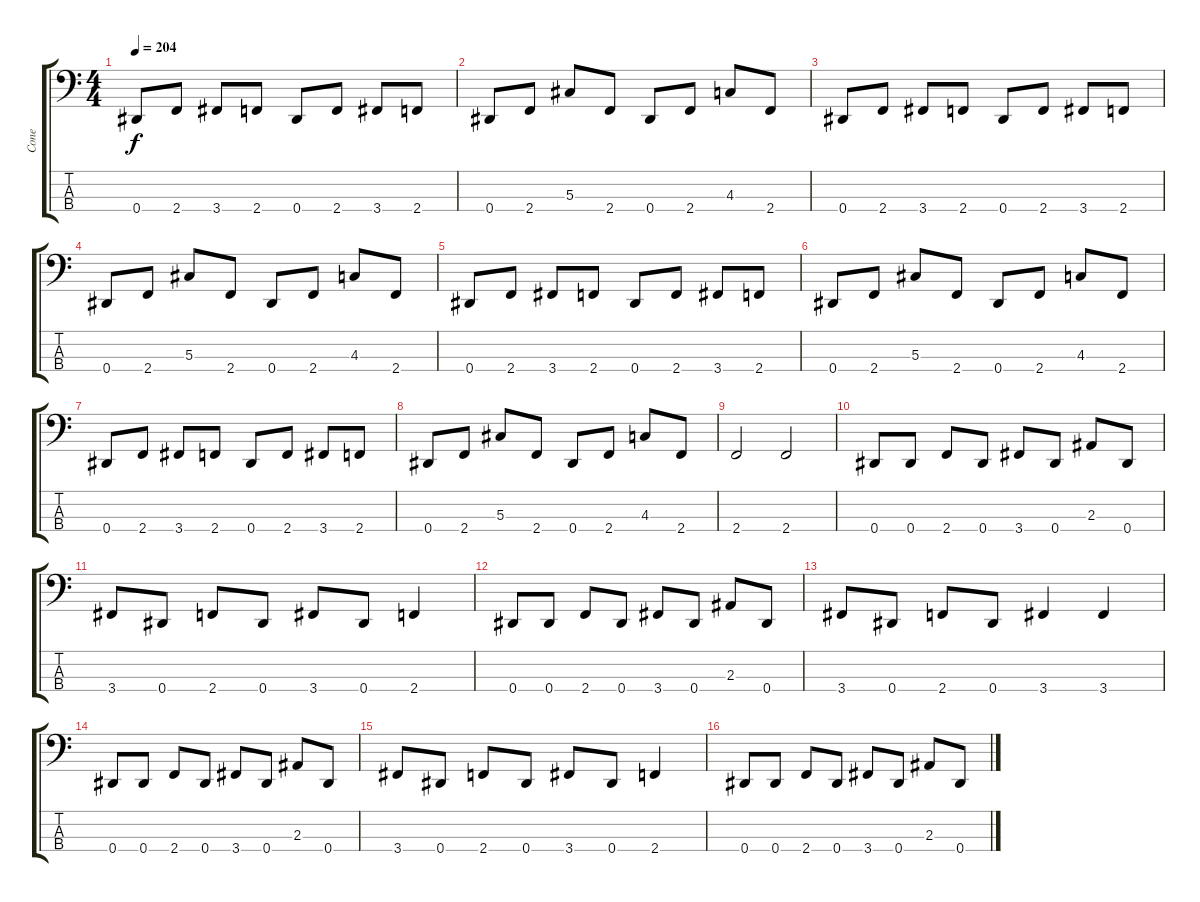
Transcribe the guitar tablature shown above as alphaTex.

\track ("Cone" "Cone") {instrument electricbasspick}
\staff {score tabs}
\tuning (Gb2 Db2 Ab1 Eb1) {hide}
\ts (4 4)
\tempo 204
\clef f4
\ks c
0.4.8{dy f} 2.4.8 3.4.8 2.4.8 0.4.8 2.4.8 3.4.8 2.4.8 |
0.4.8 2.4.8 5.3.8 2.4.8 0.4.8 2.4.8 4.3.8 2.4.8 |
0.4.8 2.4.8 3.4.8 2.4.8 0.4.8 2.4.8 3.4.8 2.4.8 |
0.4.8 2.4.8 5.3.8 2.4.8 0.4.8 2.4.8 4.3.8 2.4.8 |
0.4.8 2.4.8 3.4.8 2.4.8 0.4.8 2.4.8 3.4.8 2.4.8 |
0.4.8 2.4.8 5.3.8 2.4.8 0.4.8 2.4.8 4.3.8 2.4.8 |
0.4.8 2.4.8 3.4.8 2.4.8 0.4.8 2.4.8 3.4.8 2.4.8 |
0.4.8 2.4.8 5.3.8 2.4.8 0.4.8 2.4.8 4.3.8 2.4.8 |
2.4.2 2.4.2 |
0.4.8 0.4.8 2.4.8 0.4.8 3.4.8 0.4.8 2.3.8 0.4.8 |
3.4.8 0.4.8 2.4.8 0.4.8 3.4.8 0.4.8 2.4.4 |
0.4.8 0.4.8 2.4.8 0.4.8 3.4.8 0.4.8 2.3.8 0.4.8 |
3.4.8 0.4.8 2.4.8 0.4.8 3.4.4 3.4.4 |
0.4.8 0.4.8 2.4.8 0.4.8 3.4.8 0.4.8 2.3.8 0.4.8 |
3.4.8 0.4.8 2.4.8 0.4.8 3.4.8 0.4.8 2.4.4 |
0.4.8 0.4.8 2.4.8 0.4.8 3.4.8 0.4.8 2.3.8 0.4.8
